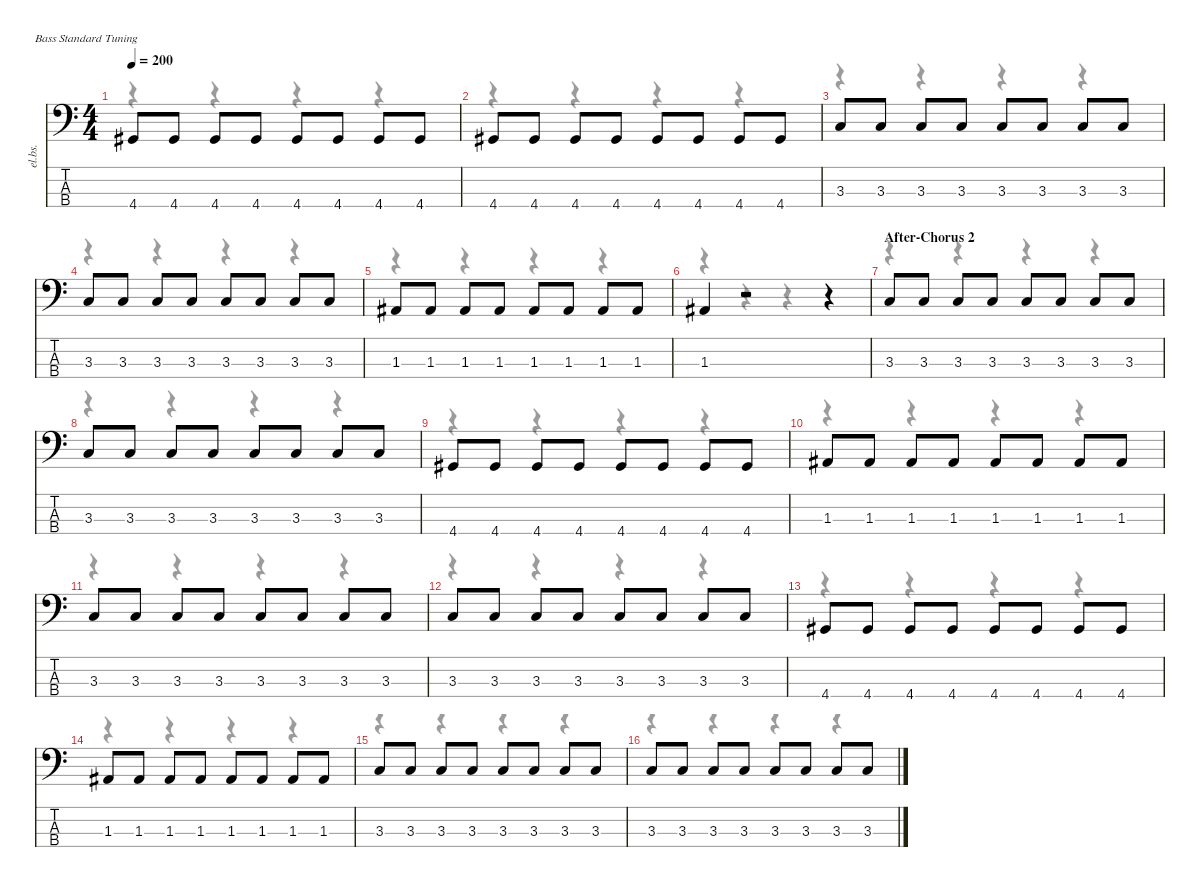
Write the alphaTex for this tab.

\defaultSystemsLayout 4
\hideDynamics
\bracketExtendMode nobrackets
\otherSystemsTrackNameOrientation horizontal
\track ("Frï¿½dï¿½ric Leclercq (Bass)" "el.bs.") {instrument electricbassfinger}
\staff {score tabs}
\tuning (G2 D2 A1 E1)
\voice
\ts (4 4)
\tempo 200
\clef f4
\ks c
4.4{acc #}.8{dy f} 4.4{acc #}.8 4.4{acc #}.8 4.4{acc #}.8 4.4{acc #}.8 4.4{acc #}.8 4.4{acc #}.8 4.4{acc #}.8 |
4.4{acc #}.8 4.4{acc #}.8 4.4{acc #}.8 4.4{acc #}.8 4.4{acc #}.8 4.4{acc #}.8 4.4{acc #}.8 4.4{acc #}.8 |
3.3.8 3.3.8 3.3.8 3.3.8 3.3.8 3.3.8 3.3.8 3.3.8 |
3.3.8 3.3.8 3.3.8 3.3.8 3.3.8 3.3.8 3.3.8 3.3.8 |
1.3{acc #}.8 1.3{acc #}.8 1.3{acc #}.8 1.3{acc #}.8 1.3{acc #}.8 1.3{acc #}.8 1.3{acc #}.8 1.3{acc #}.8 |
1.3{acc #}.4 r.2 r.4 |
\section ("" "After-Chorus 2")
3.3.8 3.3.8 3.3.8 3.3.8 3.3.8 3.3.8 3.3.8 3.3.8 |
3.3.8 3.3.8 3.3.8 3.3.8 3.3.8 3.3.8 3.3.8 3.3.8 |
4.4{acc #}.8 4.4{acc #}.8 4.4{acc #}.8 4.4{acc #}.8 4.4{acc #}.8 4.4{acc #}.8 4.4{acc #}.8 4.4{acc #}.8 |
1.3{acc #}.8 1.3{acc #}.8 1.3{acc #}.8 1.3{acc #}.8 1.3{acc #}.8 1.3{acc #}.8 1.3{acc #}.8 1.3{acc #}.8 |
3.3.8 3.3.8 3.3.8 3.3.8 3.3.8 3.3.8 3.3.8 3.3.8 |
3.3.8 3.3.8 3.3.8 3.3.8 3.3.8 3.3.8 3.3.8 3.3.8 |
4.4{acc #}.8 4.4{acc #}.8 4.4{acc #}.8 4.4{acc #}.8 4.4{acc #}.8 4.4{acc #}.8 4.4{acc #}.8 4.4{acc #}.8 |
1.3{acc #}.8 1.3{acc #}.8 1.3{acc #}.8 1.3{acc #}.8 1.3{acc #}.8 1.3{acc #}.8 1.3{acc #}.8 1.3{acc #}.8 |
3.3.8 3.3.8 3.3.8 3.3.8 3.3.8 3.3.8 3.3.8 3.3.8 |
3.3.8 3.3.8 3.3.8 3.3.8 3.3.8 3.3.8 3.3.8 3.3.8
\voice
\clef f4
\ottava regular
\simile none
\ks c
r.4{dy mf} r.4 r.4 r.4 |
r.4 r.4 r.4 r.4 |
r.4 r.4 r.4 r.4 |
r.4 r.4 r.4 r.4 |
r.4 r.4 r.4 r.4 |
r.4 r.4 r.4 r.4 |
r.4 r.4 r.4 r.4 |
r.4 r.4 r.4 r.4 |
r.4 r.4 r.4 r.4 |
r.4 r.4 r.4 r.4 |
r.4 r.4 r.4 r.4 |
r.4 r.4 r.4 r.4 |
r.4 r.4 r.4 r.4 |
r.4 r.4 r.4 r.4 |
r.4 r.4 r.4 r.4 |
r.4 r.4 r.4 r.4
